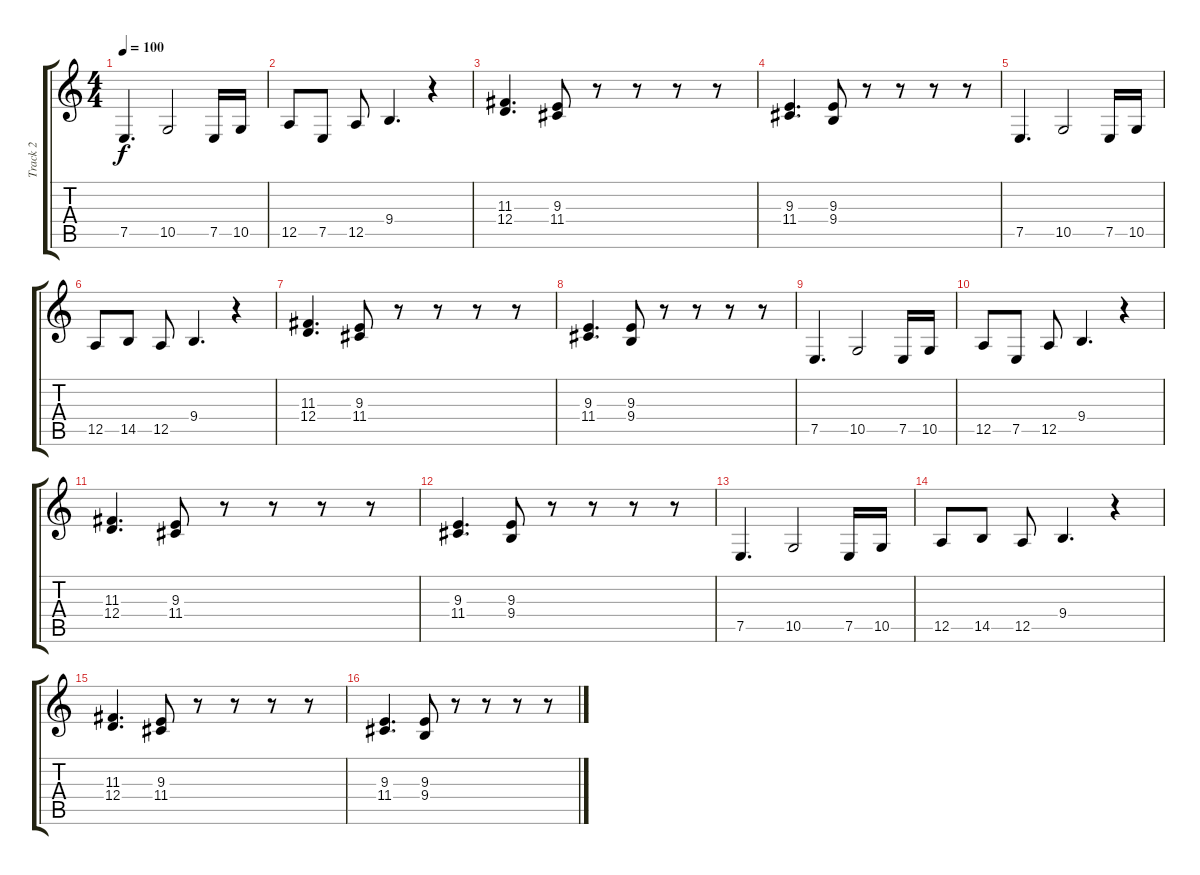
\track ("Track 2" "Track 2") {instrument stringensemble1}
\staff {score tabs}
\tuning (E4 B3 G3 D3 A2 E2) {hide}
\ts (4 4)
\tempo 100
\clef g2
\ks c
7.5.4{d dy f instrument stringensemble1} 10.5.2 7.5.16 10.5.16 |
12.5.8 7.5.8 12.5.8 9.4.4{d} r.4 |
(11.3 12.4).4{d} (9.3 11.4).8 r.8 r.8 r.8 r.8 |
(9.3 11.4).4{d} (9.3 9.4).8 r.8 r.8 r.8 r.8 |
7.5.4{d} 10.5.2 7.5.16 10.5.16 |
12.5.8 14.5.8 12.5.8 9.4.4{d} r.4 |
(11.3 12.4).4{d} (9.3 11.4).8 r.8 r.8 r.8 r.8 |
(9.3 11.4).4{d} (9.3 9.4).8 r.8 r.8 r.8 r.8 |
7.5.4{d} 10.5.2 7.5.16 10.5.16 |
12.5.8 7.5.8 12.5.8 9.4.4{d} r.4 |
(11.3 12.4).4{d} (9.3 11.4).8 r.8 r.8 r.8 r.8 |
(9.3 11.4).4{d} (9.3 9.4).8 r.8 r.8 r.8 r.8 |
7.5.4{d} 10.5.2 7.5.16 10.5.16 |
12.5.8 14.5.8 12.5.8 9.4.4{d} r.4 |
(11.3 12.4).4{d} (9.3 11.4).8 r.8 r.8 r.8 r.8 |
(9.3 11.4).4{d} (9.3 9.4).8 r.8 r.8 r.8 r.8
